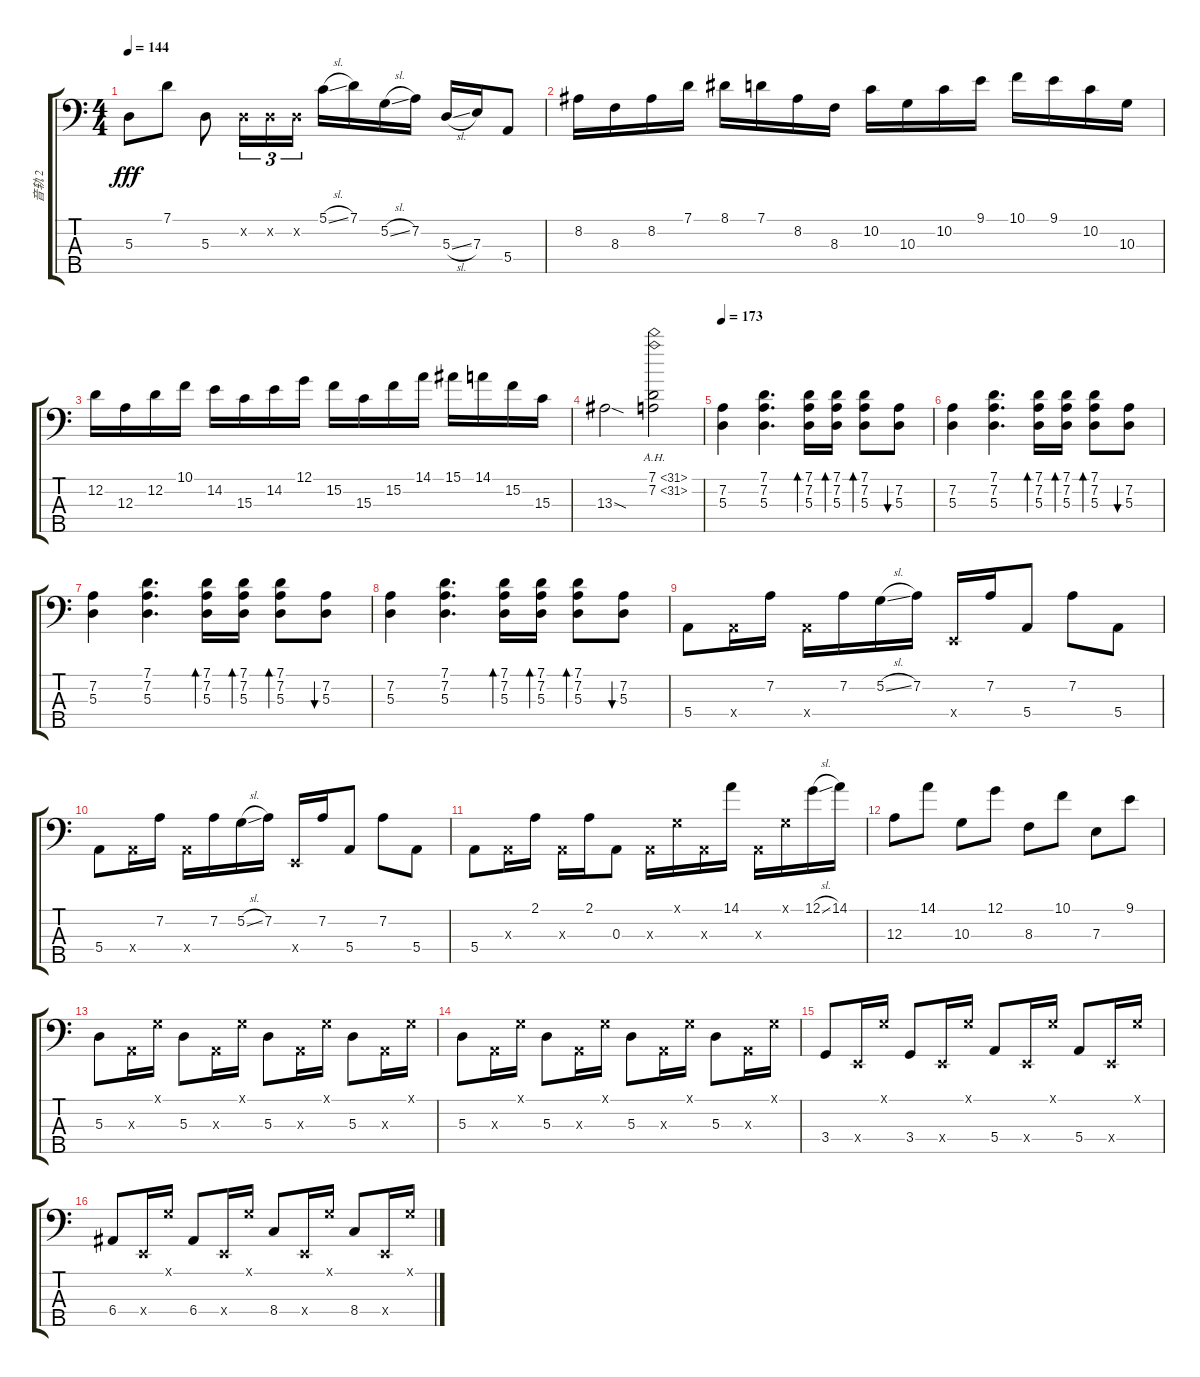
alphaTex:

\track ("音轨 2" "音轨 2") {instrument slapbass1}
\staff {score tabs}
\tuning (G2 D2 A1 E1 B0) {hide}
\ts (4 4)
\tempo 144
\clef f4
\ks c
5.3.8{dy fff} 7.1.8 5.3.8 0.2{x}.16{tu (3 2)} 0.2{x}.16{tu (3 2)} 0.2{x}.16{tu (3 2)} 5.1{sl}.16 7.1.16 5.2{sl}.16 7.2.16 5.3{sl}.16 7.3.16 5.4.8 |
8.2.16 8.3.16 8.2.16 7.1.16 8.1.16 7.1.16 8.2.16 8.3.16 10.2.16 10.3.16 10.2.16 9.1.16 10.1.16 9.1.16 10.2.16 10.3.16 |
12.2.16 12.3.16 12.2.16 10.1.16 14.2.16 15.3.16 14.2.16 12.1.16 15.2.16 15.3.16 15.2.16 14.1.16 15.1.16 14.1.16 15.2.16 15.3.16 |
13.3{sod}.2 (7.1{ah 24} 7.2{ah 24}).2 |
\tempo 173
(7.2 5.3).4 (7.1 7.2 5.3).4{d} (7.1 7.2 5.3).16{bd 60} (7.1 7.2 5.3).16{bd 60} (7.1 7.2 5.3).8{bd 60} (7.2 5.3).8{bu 60} |
(7.2 5.3).4 (7.1 7.2 5.3).4{d} (7.1 7.2 5.3).16{bd 60} (7.1 7.2 5.3).16{bd 60} (7.1 7.2 5.3).8{bd 60} (7.2 5.3).8{bu 60} |
(7.2 5.3).4 (7.1 7.2 5.3).4{d} (7.1 7.2 5.3).16{bd 60} (7.1 7.2 5.3).16{bd 60} (7.1 7.2 5.3).8{bd 60} (7.2 5.3).8{bu 60} |
(7.2 5.3).4 (7.1 7.2 5.3).4{d} (7.1 7.2 5.3).16{bd 60} (7.1 7.2 5.3).16{bd 60} (7.1 7.2 5.3).8{bd 60} (7.2 5.3).8{bu 60} |
5.4.8 5.4{x}.16 7.2.16 5.4{x}.16 7.2.16 5.2{sl}.16 7.2.16 0.4{x}.16 7.2.16 5.4.8 7.2.8 5.4.8 |
5.4.8 5.4{x}.16 7.2.16 5.4{x}.16 7.2.16 5.2{sl}.16 7.2.16 0.4{x}.16 7.2.16 5.4.8 7.2.8 5.4.8 |
5.4.8 0.3{x}.16 2.1.16 0.3{x}.16 2.1.16 0.3.8 0.3{x}.16 0.1{x}.16 0.3{x}.16 14.1.16 0.3{x}.16 0.1{x}.16 12.1{sl}.16 14.1.16 |
12.3.8 14.1.8 10.3.8 12.1.8 8.3.8 10.1.8 7.3.8 9.1.8 |
5.3.8 0.3{x}.16 0.1{x}.16 5.3.8 0.3{x}.16 0.1{x}.16 5.3.8 0.3{x}.16 0.1{x}.16 5.3.8 0.3{x}.16 0.1{x}.16 |
5.3.8 0.3{x}.16 0.1{x}.16 5.3.8 0.3{x}.16 0.1{x}.16 5.3.8 0.3{x}.16 0.1{x}.16 5.3.8 0.3{x}.16 0.1{x}.16 |
3.4.8 0.4{x}.16 0.1{x}.16 3.4.8 0.4{x}.16 0.1{x}.16 5.4.8 0.4{x}.16 0.1{x}.16 5.4.8 0.4{x}.16 0.1{x}.16 |
6.4.8 0.4{x}.16 0.1{x}.16 6.4.8 0.4{x}.16 0.1{x}.16 8.4.8 0.4{x}.16 0.1{x}.16 8.4.8 0.4{x}.16 0.1{x}.16
